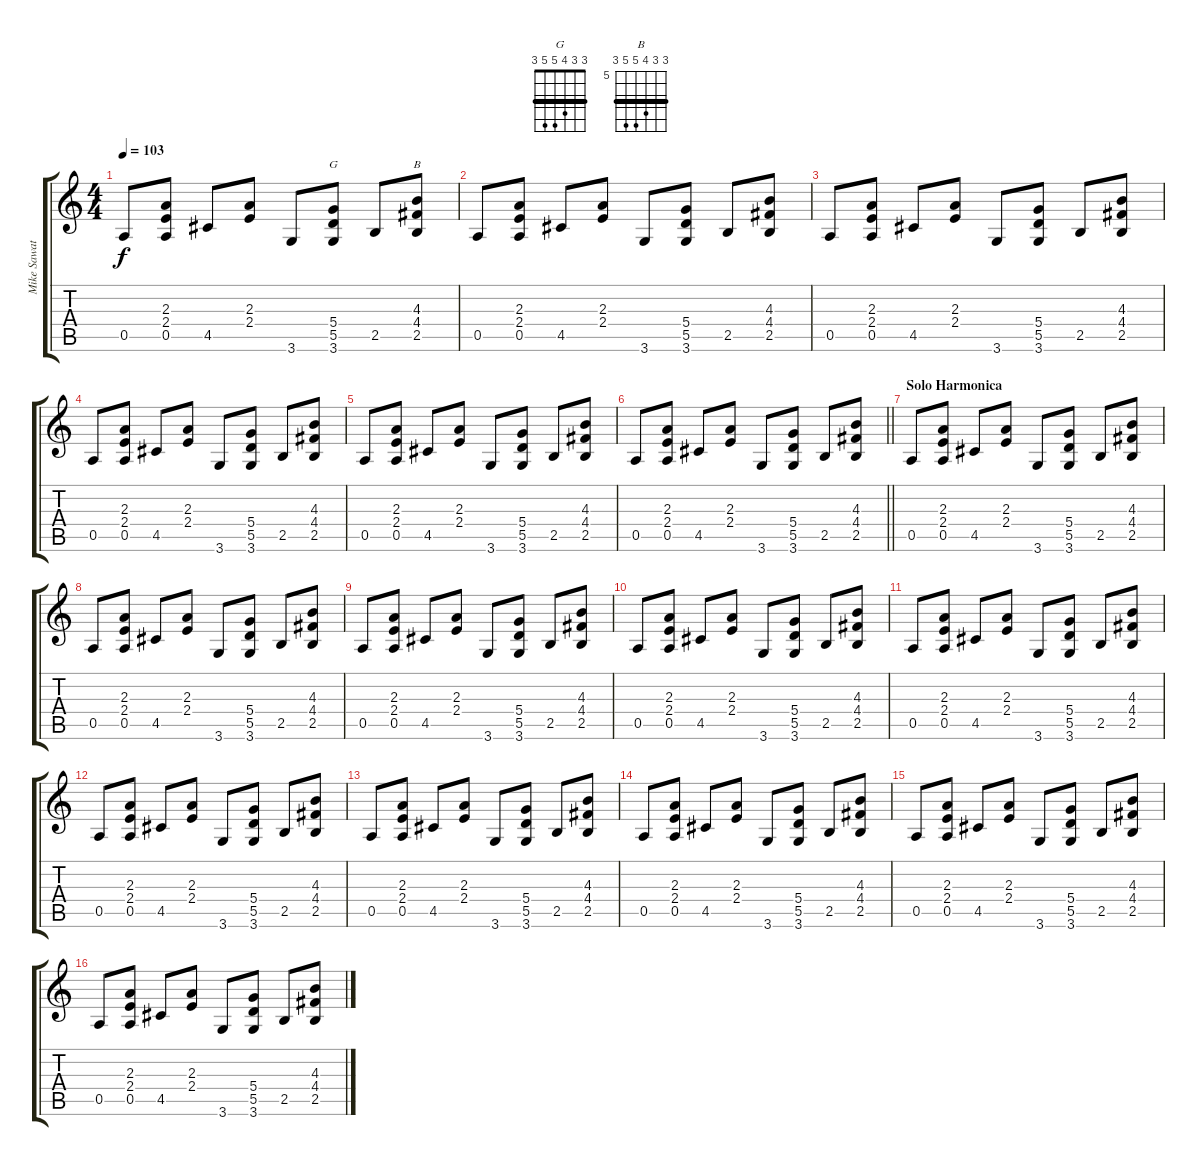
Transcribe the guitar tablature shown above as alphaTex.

\track ("Mike Sawatzky" "Mike Sawat") {instrument electricguitarclean}
\staff {score tabs}
\tuning (E4 B3 G3 D3 A2 E2) {hide}
\chord ("G" 3 3 4 5 5 3) {barre 3}
\chord ("B" 7 7 8 9 9 7) {firstfret 5 barre 7}
\ts (4 4)
\tempo 103
\clef g2
\ks c
0.5.8{dy f} (2.3 2.4 0.5).8 4.5.8 (2.3 2.4).8 3.6.8 (5.4 5.5 3.6).8{ch "G"} 2.5.8 (4.3 4.4 2.5).8{ch "B"} |
0.5.8 (2.3 2.4 0.5).8 4.5.8 (2.3 2.4).8 3.6.8 (5.4 5.5 3.6).8 2.5.8 (4.3 4.4 2.5).8 |
0.5.8 (2.3 2.4 0.5).8 4.5.8 (2.3 2.4).8 3.6.8 (5.4 5.5 3.6).8 2.5.8 (4.3 4.4 2.5).8 |
0.5.8 (2.3 2.4 0.5).8 4.5.8 (2.3 2.4).8 3.6.8 (5.4 5.5 3.6).8 2.5.8 (4.3 4.4 2.5).8 |
0.5.8 (2.3 2.4 0.5).8 4.5.8 (2.3 2.4).8 3.6.8 (5.4 5.5 3.6).8 2.5.8 (4.3 4.4 2.5).8 |
\barLineRight lightlight
0.5.8 (2.3 2.4 0.5).8 4.5.8 (2.3 2.4).8 3.6.8 (5.4 5.5 3.6).8 2.5.8 (4.3 4.4 2.5).8 |
\section ("" "Solo Harmonica")
0.5.8 (2.3 2.4 0.5).8 4.5.8 (2.3 2.4).8 3.6.8 (5.4 5.5 3.6).8 2.5.8 (4.3 4.4 2.5).8 |
0.5.8 (2.3 2.4 0.5).8 4.5.8 (2.3 2.4).8 3.6.8 (5.4 5.5 3.6).8 2.5.8 (4.3 4.4 2.5).8 |
0.5.8 (2.3 2.4 0.5).8 4.5.8 (2.3 2.4).8 3.6.8 (5.4 5.5 3.6).8 2.5.8 (4.3 4.4 2.5).8 |
0.5.8 (2.3 2.4 0.5).8 4.5.8 (2.3 2.4).8 3.6.8 (5.4 5.5 3.6).8 2.5.8 (4.3 4.4 2.5).8 |
0.5.8 (2.3 2.4 0.5).8 4.5.8 (2.3 2.4).8 3.6.8 (5.4 5.5 3.6).8 2.5.8 (4.3 4.4 2.5).8 |
0.5.8 (2.3 2.4 0.5).8 4.5.8 (2.3 2.4).8 3.6.8 (5.4 5.5 3.6).8 2.5.8 (4.3 4.4 2.5).8 |
0.5.8 (2.3 2.4 0.5).8 4.5.8 (2.3 2.4).8 3.6.8 (5.4 5.5 3.6).8 2.5.8 (4.3 4.4 2.5).8 |
0.5.8 (2.3 2.4 0.5).8 4.5.8 (2.3 2.4).8 3.6.8 (5.4 5.5 3.6).8 2.5.8 (4.3 4.4 2.5).8 |
0.5.8 (2.3 2.4 0.5).8 4.5.8 (2.3 2.4).8 3.6.8 (5.4 5.5 3.6).8 2.5.8 (4.3 4.4 2.5).8 |
0.5.8 (2.3 2.4 0.5).8 4.5.8 (2.3 2.4).8 3.6.8 (5.4 5.5 3.6).8 2.5.8 (4.3 4.4 2.5).8
